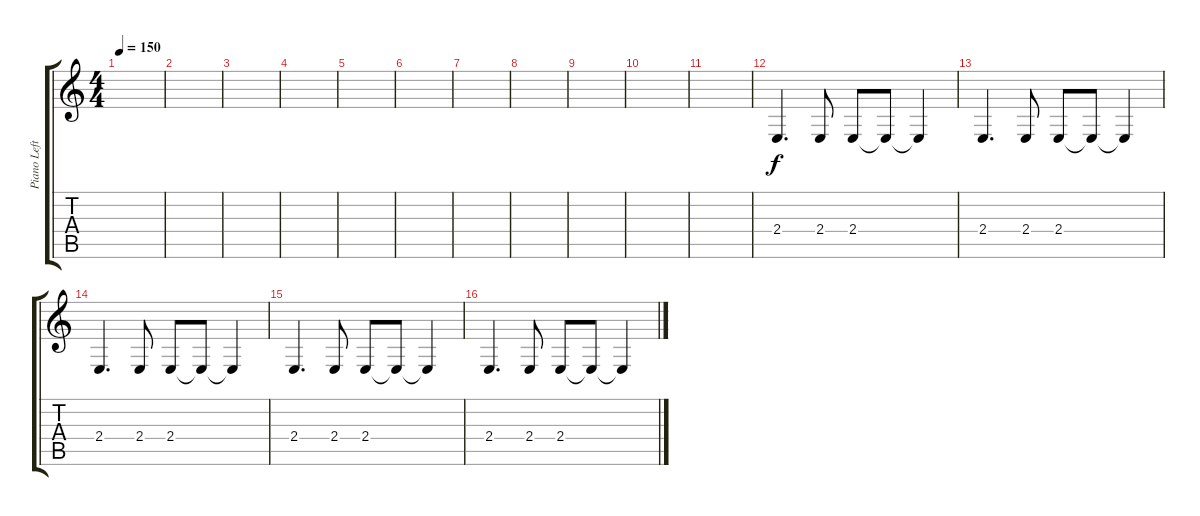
\track ("Piano Left Hand" "Piano Left") {instrument brightacousticpiano}
\staff {score tabs}
\tuning (E4 B3 G3 D3 A2 E2) {hide}
\ts (4 4)
\tempo 150
\clef g2
\ks c
|
|
|
|
|
|
|
|
|
|
|
2.4.4{d} 2.4.8 2.4.8 2.4{t}.8 2.4{t}.4 |
2.4.4{d} 2.4.8 2.4.8 2.4{t}.8 2.4{t}.4 |
2.4.4{d} 2.4.8 2.4.8 2.4{t}.8 2.4{t}.4 |
2.4.4{d} 2.4.8 2.4.8 2.4{t}.8 2.4{t}.4 |
2.4.4{d} 2.4.8 2.4.8 2.4{t}.8 2.4{t}.4
